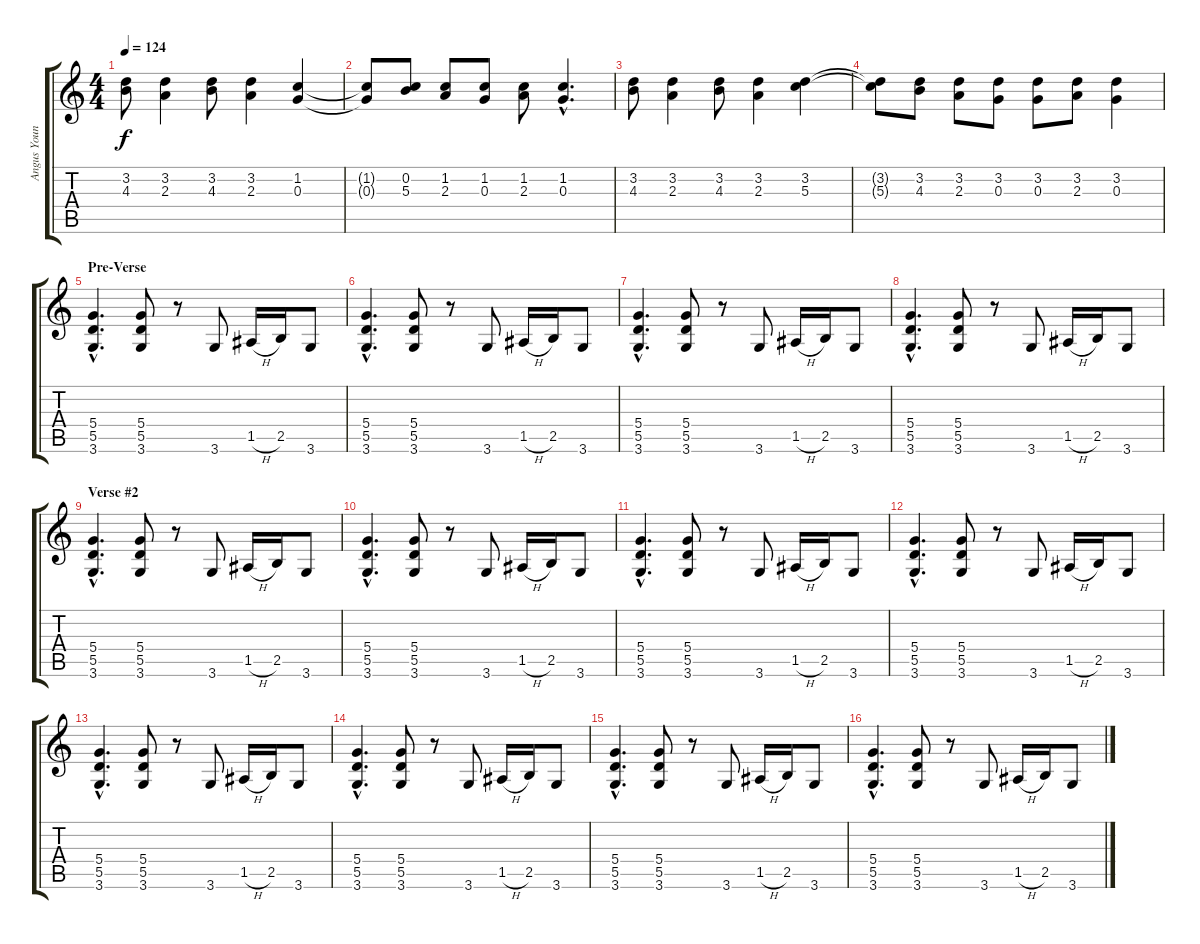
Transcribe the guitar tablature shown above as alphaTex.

\track ("Angus Young" "Angus Youn") {instrument overdrivenguitar}
\staff {score tabs}
\tuning (E4 B3 G3 D3 A2 E2) {hide}
\ts (4 4)
\tempo 124
\clef g2
\ks c
(3.2 4.3).8{dy f} (3.2 2.3).4 (3.2 4.3).8 (3.2 2.3).4 (1.2 0.3).4 |
(1.2{t} 0.3{t}).8 (0.2 5.3).8 (1.2 2.3).8 (1.2 0.3).8 (1.2 2.3).8 (1.2{hac} 0.3{hac}).4{d} |
(3.2 4.3).8 (3.2 2.3).4 (3.2 4.3).8 (3.2 2.3).4 (3.2 5.3).4 |
(3.2{t} 5.3{t}).8 (3.2 4.3).8 (3.2 2.3).8 (3.2 0.3).8 (3.2 0.3).8 (3.2 2.3).8 (3.2 0.3).4 |
\section ("" "Pre-Verse")
(5.4{hac} 5.5{hac} 3.6{hac}).4{d} (5.4 5.5 3.6).8 r.8 3.6.8 1.5{h}.16 2.5.16 3.6.8 |
(5.4{hac} 5.5{hac} 3.6{hac}).4{d} (5.4 5.5 3.6).8 r.8 3.6.8 1.5{h}.16 2.5.16 3.6.8 |
(5.4{hac} 5.5{hac} 3.6{hac}).4{d} (5.4 5.5 3.6).8 r.8 3.6.8 1.5{h}.16 2.5.16 3.6.8 |
(5.4{hac} 5.5{hac} 3.6{hac}).4{d} (5.4 5.5 3.6).8 r.8 3.6.8 1.5{h}.16 2.5.16 3.6.8 |
\section ("" "Verse #2")
(5.4{hac} 5.5{hac} 3.6{hac}).4{d} (5.4 5.5 3.6).8 r.8 3.6.8 1.5{h}.16 2.5.16 3.6.8 |
(5.4{hac} 5.5{hac} 3.6{hac}).4{d} (5.4 5.5 3.6).8 r.8 3.6.8 1.5{h}.16 2.5.16 3.6.8 |
(5.4{hac} 5.5{hac} 3.6{hac}).4{d} (5.4 5.5 3.6).8 r.8 3.6.8 1.5{h}.16 2.5.16 3.6.8 |
(5.4{hac} 5.5{hac} 3.6{hac}).4{d} (5.4 5.5 3.6).8 r.8 3.6.8 1.5{h}.16 2.5.16 3.6.8 |
(5.4{hac} 5.5{hac} 3.6{hac}).4{d} (5.4 5.5 3.6).8 r.8 3.6.8 1.5{h}.16 2.5.16 3.6.8 |
(5.4{hac} 5.5{hac} 3.6{hac}).4{d} (5.4 5.5 3.6).8 r.8 3.6.8 1.5{h}.16 2.5.16 3.6.8 |
(5.4{hac} 5.5{hac} 3.6{hac}).4{d} (5.4 5.5 3.6).8 r.8 3.6.8 1.5{h}.16 2.5.16 3.6.8 |
(5.4{hac} 5.5{hac} 3.6{hac}).4{d} (5.4 5.5 3.6).8 r.8 3.6.8 1.5{h}.16 2.5.16 3.6.8
